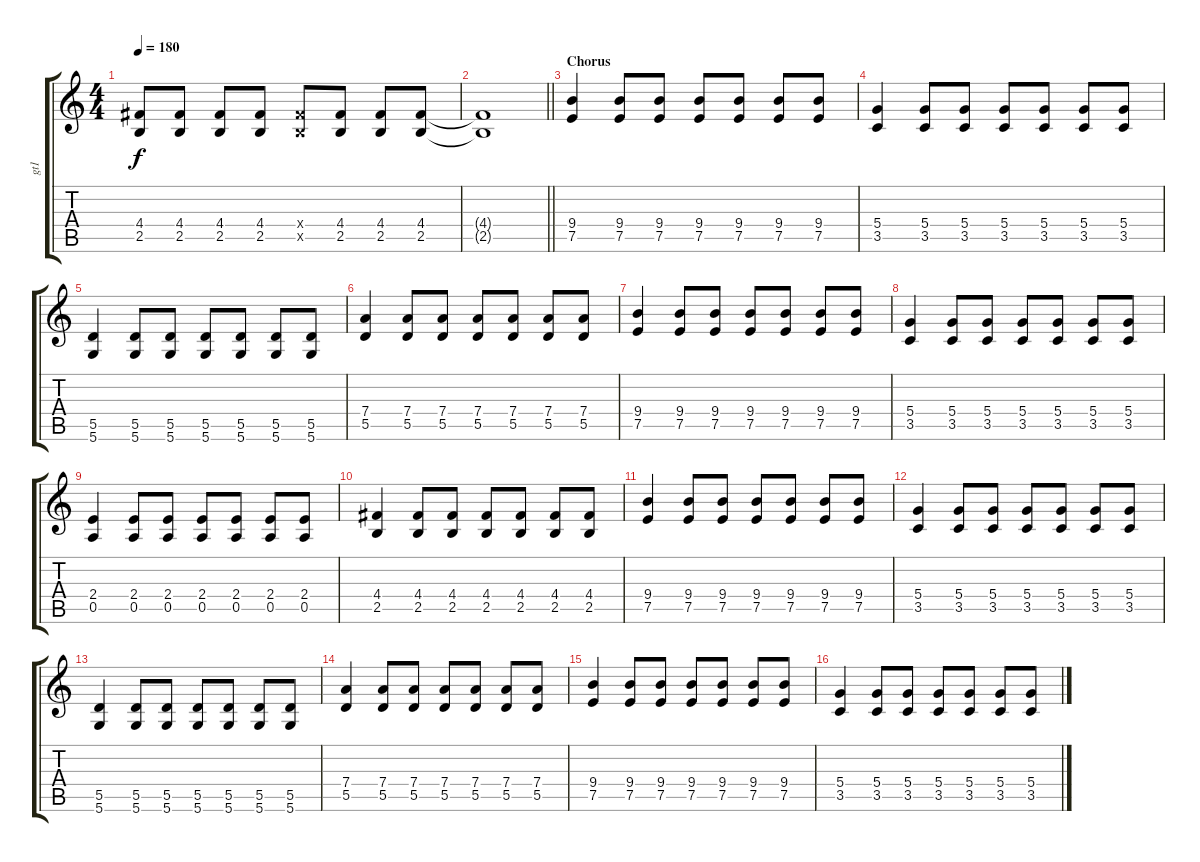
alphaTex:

\track ("gt1" "gt1") {instrument distortionguitar}
\staff {score tabs}
\tuning (E4 B3 G3 D3 A2 D2) {hide}
\ts (4 4)
\tempo 180
\clef g2
\ks c
(4.4 2.5).8{dy f} (4.4 2.5).8 (4.4 2.5).8 (4.4 2.5).8 (4.4{x} 2.5{x}).8 (4.4 2.5).8 (4.4 2.5).8 (4.4 2.5).8 |
\barLineRight lightlight
(4.4{t} 2.5{t}).1 |
\section ("" "Chorus")
(9.4 7.5).4 (9.4 7.5).8 (9.4 7.5).8 (9.4 7.5).8 (9.4 7.5).8 (9.4 7.5).8 (9.4 7.5).8 |
(5.4 3.5).4 (5.4 3.5).8 (5.4 3.5).8 (5.4 3.5).8 (5.4 3.5).8 (5.4 3.5).8 (5.4 3.5).8 |
(5.5 5.6).4 (5.5 5.6).8 (5.5 5.6).8 (5.5 5.6).8 (5.5 5.6).8 (5.5 5.6).8 (5.5 5.6).8 |
(7.4 5.5).4 (7.4 5.5).8 (7.4 5.5).8 (7.4 5.5).8 (7.4 5.5).8 (7.4 5.5).8 (7.4 5.5).8 |
(9.4 7.5).4 (9.4 7.5).8 (9.4 7.5).8 (9.4 7.5).8 (9.4 7.5).8 (9.4 7.5).8 (9.4 7.5).8 |
(5.4 3.5).4 (5.4 3.5).8 (5.4 3.5).8 (5.4 3.5).8 (5.4 3.5).8 (5.4 3.5).8 (5.4 3.5).8 |
(2.4 0.5).4 (2.4 0.5).8 (2.4 0.5).8 (2.4 0.5).8 (2.4 0.5).8 (2.4 0.5).8 (2.4 0.5).8 |
(4.4 2.5).4 (4.4 2.5).8 (4.4 2.5).8 (4.4 2.5).8 (4.4 2.5).8 (4.4 2.5).8 (4.4 2.5).8 |
(9.4 7.5).4 (9.4 7.5).8 (9.4 7.5).8 (9.4 7.5).8 (9.4 7.5).8 (9.4 7.5).8 (9.4 7.5).8 |
(5.4 3.5).4 (5.4 3.5).8 (5.4 3.5).8 (5.4 3.5).8 (5.4 3.5).8 (5.4 3.5).8 (5.4 3.5).8 |
(5.5 5.6).4 (5.5 5.6).8 (5.5 5.6).8 (5.5 5.6).8 (5.5 5.6).8 (5.5 5.6).8 (5.5 5.6).8 |
(7.4 5.5).4 (7.4 5.5).8 (7.4 5.5).8 (7.4 5.5).8 (7.4 5.5).8 (7.4 5.5).8 (7.4 5.5).8 |
(9.4 7.5).4 (9.4 7.5).8 (9.4 7.5).8 (9.4 7.5).8 (9.4 7.5).8 (9.4 7.5).8 (9.4 7.5).8 |
(5.4 3.5).4 (5.4 3.5).8 (5.4 3.5).8 (5.4 3.5).8 (5.4 3.5).8 (5.4 3.5).8 (5.4 3.5).8
